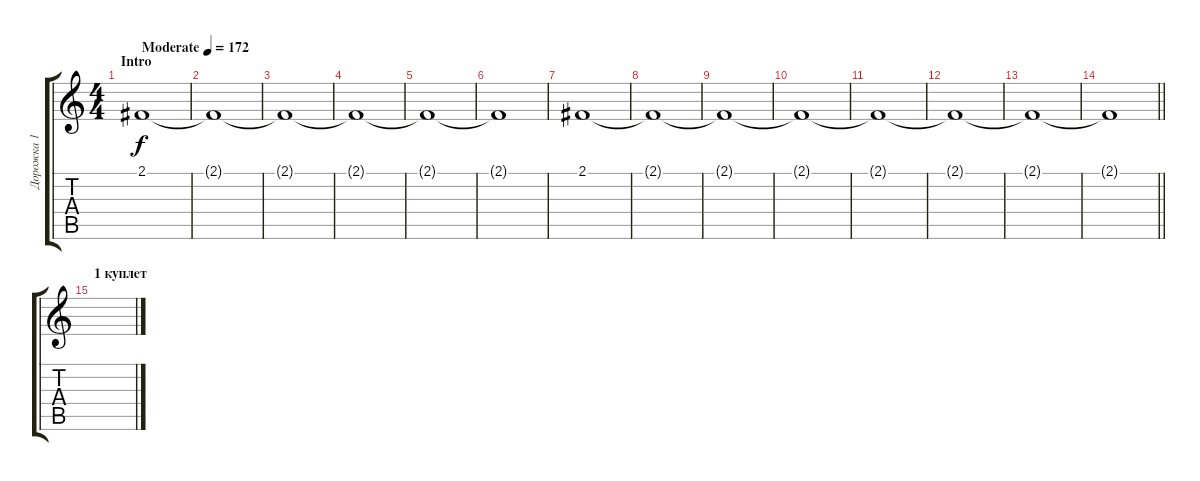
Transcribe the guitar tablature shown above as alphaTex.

\track ("Дорожка 1" "Дорожка 1") {instrument stringensemble1}
\staff {score tabs}
\tuning (E4 B3 G3 D3 A2 E2) {hide}
\ts (4 4)
\section ("" "Intro")
\tempo (172 "Moderate")
\clef g2
\ks c
2.1.1{dy f instrument stringensemble1} |
2.1{t}.1 |
2.1{t}.1 |
2.1{t}.1 |
2.1{t}.1 |
2.1{t}.1 |
2.1.1 |
2.1{t}.1 |
2.1{t}.1 |
2.1{t}.1 |
2.1{t}.1 |
2.1{t}.1 |
2.1{t}.1 |
\barLineRight lightlight
2.1{t}.1 |
\section ("" "1 куплет")
